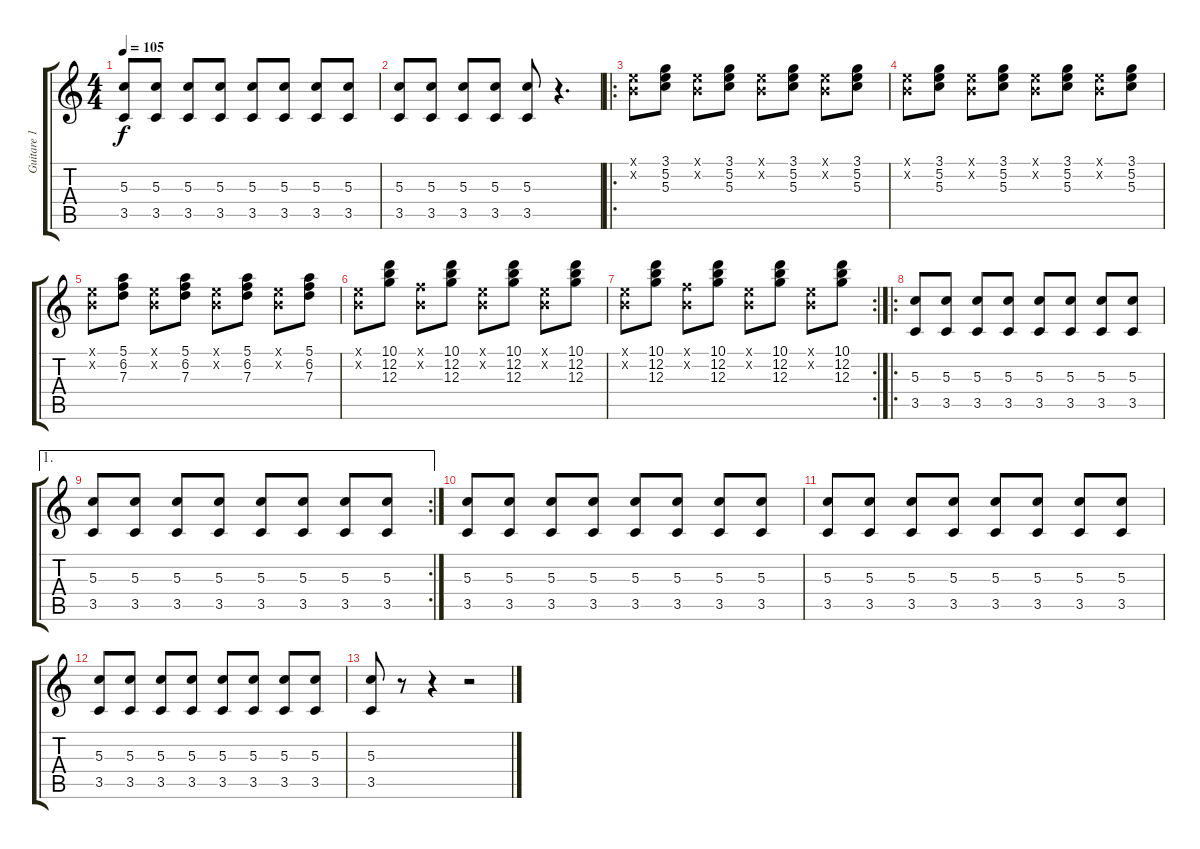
\track ("Guitare 1" "Guitare 1") {instrument overdrivenguitar}
\staff {score tabs}
\tuning (E4 B3 G3 D3 A2 E2) {hide}
\ts (4 4)
\tempo 105
\clef g2
\ks c
(5.3 3.5).8{dy f} (5.3 3.5).8 (5.3 3.5).8 (5.3 3.5).8 (5.3 3.5).8 (5.3 3.5).8 (5.3 3.5).8 (5.3 3.5).8 |
(5.3 3.5).8 (5.3 3.5).8 (5.3 3.5).8 (5.3 3.5).8 (5.3 3.5).8 r.4{d} |
\ro
(0.1{x} 0.2{x}).8 (3.1 5.2 5.3).8 (0.1{x} 0.2{x}).8 (3.1 5.2 5.3).8 (0.1{x} 0.2{x}).8 (3.1 5.2 5.3).8 (0.1{x} 0.2{x}).8 (3.1 5.2 5.3).8 |
(0.1{x} 0.2{x}).8 (3.1 5.2 5.3).8 (0.1{x} 0.2{x}).8 (3.1 5.2 5.3).8 (0.1{x} 0.2{x}).8 (3.1 5.2 5.3).8 (0.1{x} 0.2{x}).8 (3.1 5.2 5.3).8 |
(0.1{x} 0.2{x}).8 (5.1 6.2 7.3).8 (0.1{x} 0.2{x}).8 (5.1 6.2 7.3).8 (0.1{x} 0.2{x}).8 (5.1 6.2 7.3).8 (0.1{x} 0.2{x}).8 (5.1 6.2 7.3).8 |
(0.1{x} 0.2{x}).8 (10.1 12.2 12.3).8 (1.1{x} 0.2{x}).8 (10.1 12.2 12.3).8 (0.1{x} 0.2{x}).8 (10.1 12.2 12.3).8 (0.1{x} 0.2{x}).8 (10.1 12.2 12.3).8 |
\rc 2
(0.1{x} 0.2{x}).8 (10.1 12.2 12.3).8 (1.1{x} 0.2{x}).8 (10.1 12.2 12.3).8 (0.1{x} 0.2{x}).8 (10.1 12.2 12.3).8 (0.1{x} 0.2{x}).8 (10.1 12.2 12.3).8 |
\ro
(5.3 3.5).8 (5.3 3.5).8 (5.3 3.5).8 (5.3 3.5).8 (5.3 3.5).8 (5.3 3.5).8 (5.3 3.5).8 (5.3 3.5).8 |
\ae 1
\rc 2
(5.3 3.5).8 (5.3 3.5).8 (5.3 3.5).8 (5.3 3.5).8 (5.3 3.5).8 (5.3 3.5).8 (5.3 3.5).8 (5.3 3.5).8 |
(5.3 3.5).8 (5.3 3.5).8 (5.3 3.5).8 (5.3 3.5).8 (5.3 3.5).8 (5.3 3.5).8 (5.3 3.5).8 (5.3 3.5).8 |
(5.3 3.5).8 (5.3 3.5).8 (5.3 3.5).8 (5.3 3.5).8 (5.3 3.5).8 (5.3 3.5).8 (5.3 3.5).8 (5.3 3.5).8 |
(5.3 3.5).8 (5.3 3.5).8 (5.3 3.5).8 (5.3 3.5).8 (5.3 3.5).8 (5.3 3.5).8 (5.3 3.5).8 (5.3 3.5).8 |
(5.3 3.5).8 r.8 r.4 r.2
